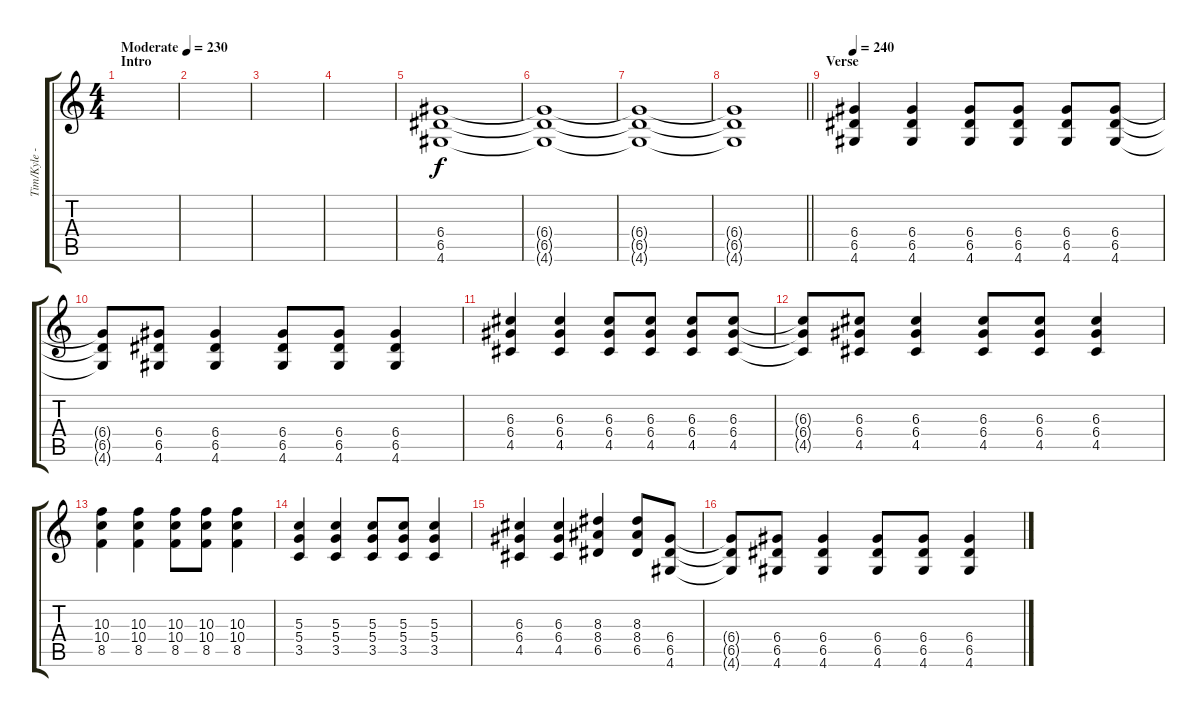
\track ("Tim/Kyle - Guitar" "Tim/Kyle -") {instrument distortionguitar}
\staff {score tabs}
\tuning (E4 B3 G3 D3 A2 E2) {hide}
\ts (4 4)
\section ("" "Intro")
\tempo (230 "Moderate")
\clef g2
\ks c
|
|
|
|
(6.4 6.5 4.6).1 |
(6.4{t} 6.5{t} 4.6{t}).1 |
(6.4{t} 6.5{t} 4.6{t}).1 |
\barLineRight lightlight
(6.4{t} 6.5{t} 4.6{t}).1 |
\section ("" "Verse")
\tempo 240
(6.4 6.5 4.6).4 (6.4 6.5 4.6).4 (6.4 6.5 4.6).8 (6.4 6.5 4.6).8 (6.4 6.5 4.6).8 (6.4 6.5 4.6).8 |
(6.4{t} 6.5{t} 4.6{t}).8 (6.4 6.5 4.6).8 (6.4 6.5 4.6).4 (6.4 6.5 4.6).8 (6.4 6.5 4.6).8 (6.4 6.5 4.6).4 |
(6.3 6.4 4.5).4 (6.3 6.4 4.5).4 (6.3 6.4 4.5).8 (6.3 6.4 4.5).8 (6.3 6.4 4.5).8 (6.3 6.4 4.5).8 |
(6.3{t} 6.4{t} 4.5{t}).8 (6.3 6.4 4.5).8 (6.3 6.4 4.5).4 (6.3 6.4 4.5).8 (6.3 6.4 4.5).8 (6.3 6.4 4.5).4 |
(10.3 10.4 8.5).4 (10.3 10.4 8.5).4 (10.3 10.4 8.5).8 (10.3 10.4 8.5).8 (10.3 10.4 8.5).4 |
(5.3 5.4 3.5).4 (5.3 5.4 3.5).4 (5.3 5.4 3.5).8 (5.3 5.4 3.5).8 (5.3 5.4 3.5).4 |
(6.3 6.4 4.5).4 (6.3 6.4 4.5).4 (8.3 8.4 6.5).4 (8.3 8.4 6.5).8 (6.4 6.5 4.6).8 |
(6.4{t} 6.5{t} 4.6{t}).8 (6.4 6.5 4.6).8 (6.4 6.5 4.6).4 (6.4 6.5 4.6).8 (6.4 6.5 4.6).8 (6.4 6.5 4.6).4
